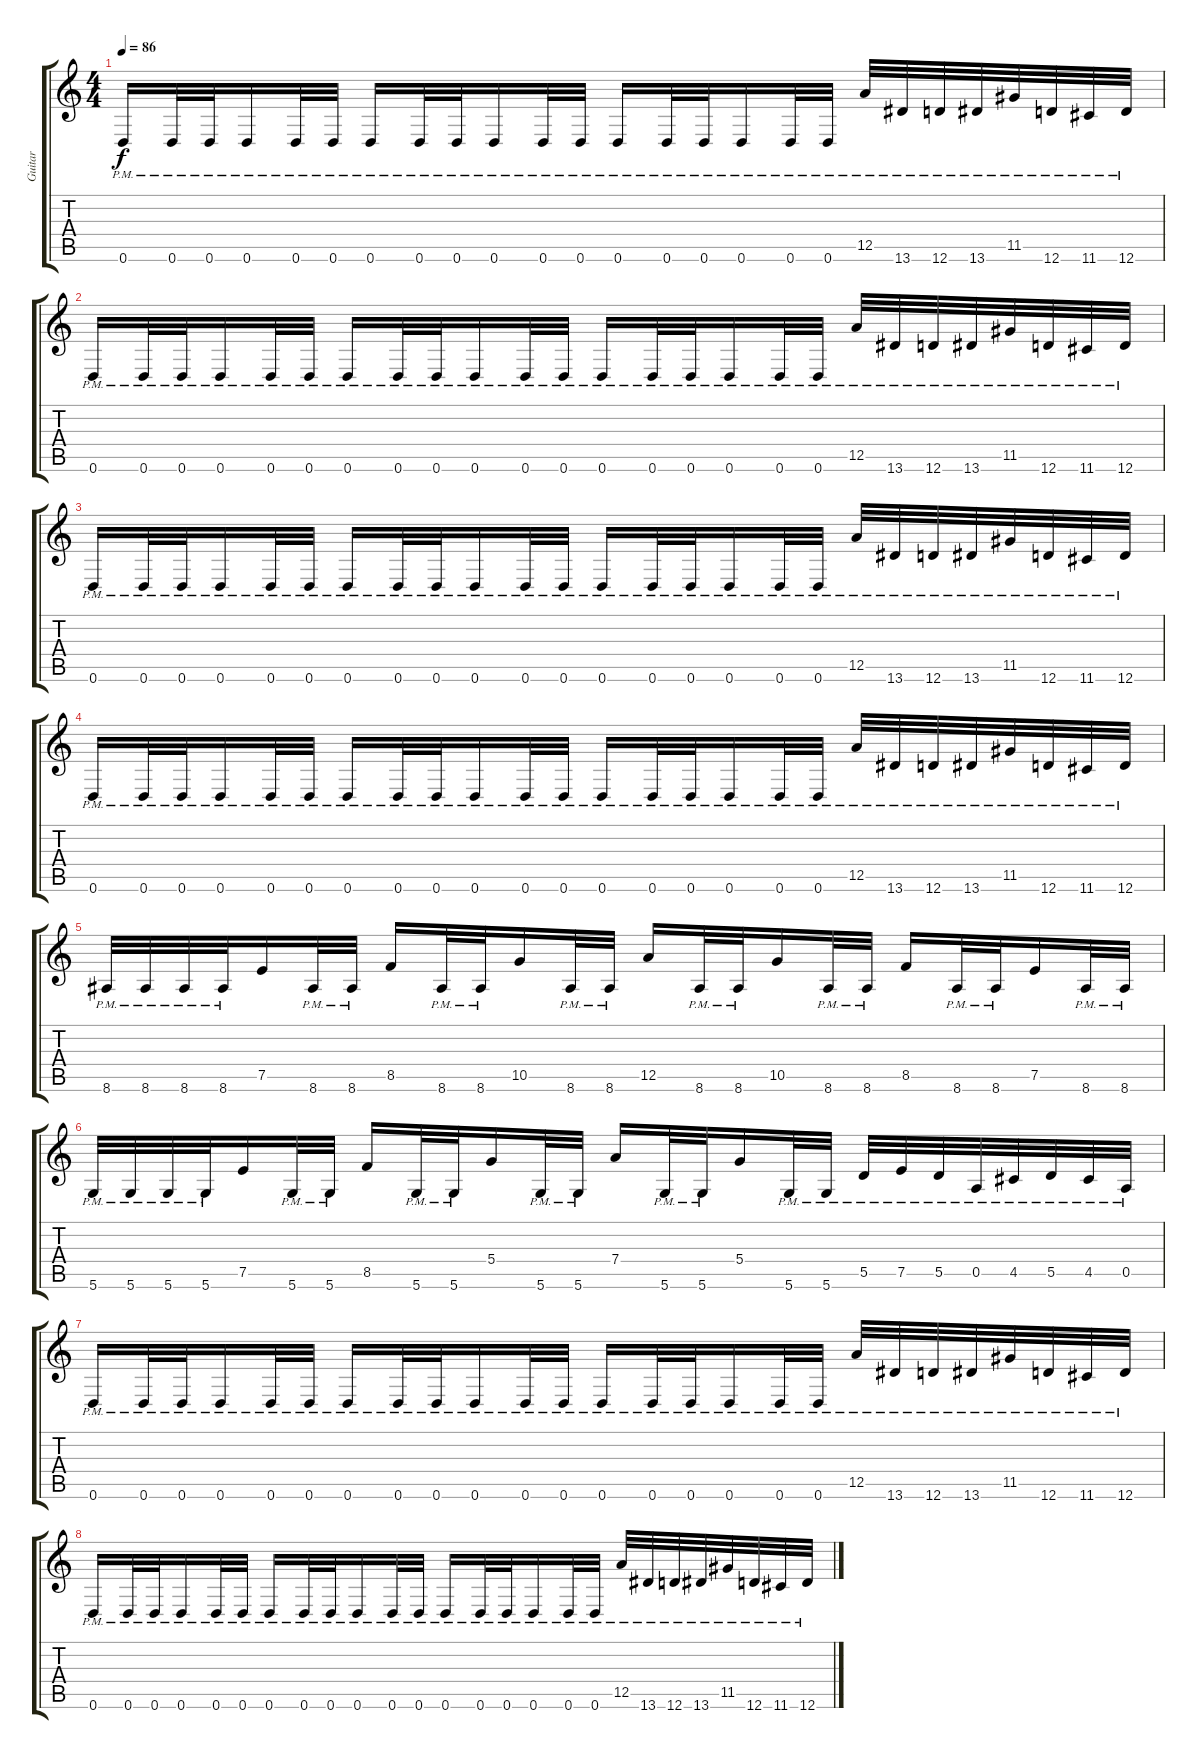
\track ("Guitar" "Guitar") {instrument overdrivenguitar}
\staff {score tabs}
\tuning (E4 B3 G3 D3 A2 D2) {hide}
\ts (4 4)
\tempo 86
\clef g2
\ks c
0.6{pm}.16{dy f} 0.6{pm}.32 0.6{pm}.32 0.6{pm}.16 0.6{pm}.32 0.6{pm}.32 0.6{pm}.16 0.6{pm}.32 0.6{pm}.32 0.6{pm}.16 0.6{pm}.32 0.6{pm}.32 0.6{pm}.16 0.6{pm}.32 0.6{pm}.32 0.6{pm}.16 0.6{pm}.32 0.6{pm}.32 12.5{pm}.32 13.6{pm}.32 12.6{pm}.32 13.6{pm}.32 11.5{pm}.32 12.6{pm}.32 11.6{pm}.32 12.6{pm}.32 |
0.6{pm}.16 0.6{pm}.32 0.6{pm}.32 0.6{pm}.16 0.6{pm}.32 0.6{pm}.32 0.6{pm}.16 0.6{pm}.32 0.6{pm}.32 0.6{pm}.16 0.6{pm}.32 0.6{pm}.32 0.6{pm}.16 0.6{pm}.32 0.6{pm}.32 0.6{pm}.16 0.6{pm}.32 0.6{pm}.32 12.5{pm}.32 13.6{pm}.32 12.6{pm}.32 13.6{pm}.32 11.5{pm}.32 12.6{pm}.32 11.6{pm}.32 12.6{pm}.32 |
0.6{pm}.16 0.6{pm}.32 0.6{pm}.32 0.6{pm}.16 0.6{pm}.32 0.6{pm}.32 0.6{pm}.16 0.6{pm}.32 0.6{pm}.32 0.6{pm}.16 0.6{pm}.32 0.6{pm}.32 0.6{pm}.16 0.6{pm}.32 0.6{pm}.32 0.6{pm}.16 0.6{pm}.32 0.6{pm}.32 12.5{pm}.32 13.6{pm}.32 12.6{pm}.32 13.6{pm}.32 11.5{pm}.32 12.6{pm}.32 11.6{pm}.32 12.6{pm}.32 |
0.6{pm}.16 0.6{pm}.32 0.6{pm}.32 0.6{pm}.16 0.6{pm}.32 0.6{pm}.32 0.6{pm}.16 0.6{pm}.32 0.6{pm}.32 0.6{pm}.16 0.6{pm}.32 0.6{pm}.32 0.6{pm}.16 0.6{pm}.32 0.6{pm}.32 0.6{pm}.16 0.6{pm}.32 0.6{pm}.32 12.5{pm}.32 13.6{pm}.32 12.6{pm}.32 13.6{pm}.32 11.5{pm}.32 12.6{pm}.32 11.6{pm}.32 12.6{pm}.32 |
8.6{pm}.32 8.6{pm}.32 8.6{pm}.32 8.6{pm}.32 7.5.16 8.6{pm}.32 8.6{pm}.32 8.5.16 8.6{pm}.32 8.6{pm}.32 10.5.16 8.6{pm}.32 8.6{pm}.32 12.5.16 8.6{pm}.32 8.6{pm}.32 10.5.16 8.6{pm}.32 8.6{pm}.32 8.5.16 8.6{pm}.32 8.6{pm}.32 7.5.16 8.6{pm}.32 8.6{pm}.32 |
5.6{pm}.32 5.6{pm}.32 5.6{pm}.32 5.6{pm}.32 7.5.16 5.6{pm}.32 5.6{pm}.32 8.5.16 5.6{pm}.32 5.6{pm}.32 5.4.16 5.6{pm}.32 5.6{pm}.32 7.4.16 5.6{pm}.32 5.6{pm}.32 5.4.16 5.6{pm}.32 5.6{pm}.32 5.5{pm}.32 7.5{pm}.32 5.5{pm}.32 0.5{pm}.32 4.5{pm}.32 5.5{pm}.32 4.5{pm}.32 0.5{pm}.32 |
0.6{pm}.16 0.6{pm}.32 0.6{pm}.32 0.6{pm}.16 0.6{pm}.32 0.6{pm}.32 0.6{pm}.16 0.6{pm}.32 0.6{pm}.32 0.6{pm}.16 0.6{pm}.32 0.6{pm}.32 0.6{pm}.16 0.6{pm}.32 0.6{pm}.32 0.6{pm}.16 0.6{pm}.32 0.6{pm}.32 12.5{pm}.32 13.6{pm}.32 12.6{pm}.32 13.6{pm}.32 11.5{pm}.32 12.6{pm}.32 11.6{pm}.32 12.6{pm}.32 |
0.6{pm}.16 0.6{pm}.32 0.6{pm}.32 0.6{pm}.16 0.6{pm}.32 0.6{pm}.32 0.6{pm}.16 0.6{pm}.32 0.6{pm}.32 0.6{pm}.16 0.6{pm}.32 0.6{pm}.32 0.6{pm}.16 0.6{pm}.32 0.6{pm}.32 0.6{pm}.16 0.6{pm}.32 0.6{pm}.32 12.5{pm}.32 13.6{pm}.32 12.6{pm}.32 13.6{pm}.32 11.5{pm}.32 12.6{pm}.32 11.6{pm}.32 12.6{pm}.32
